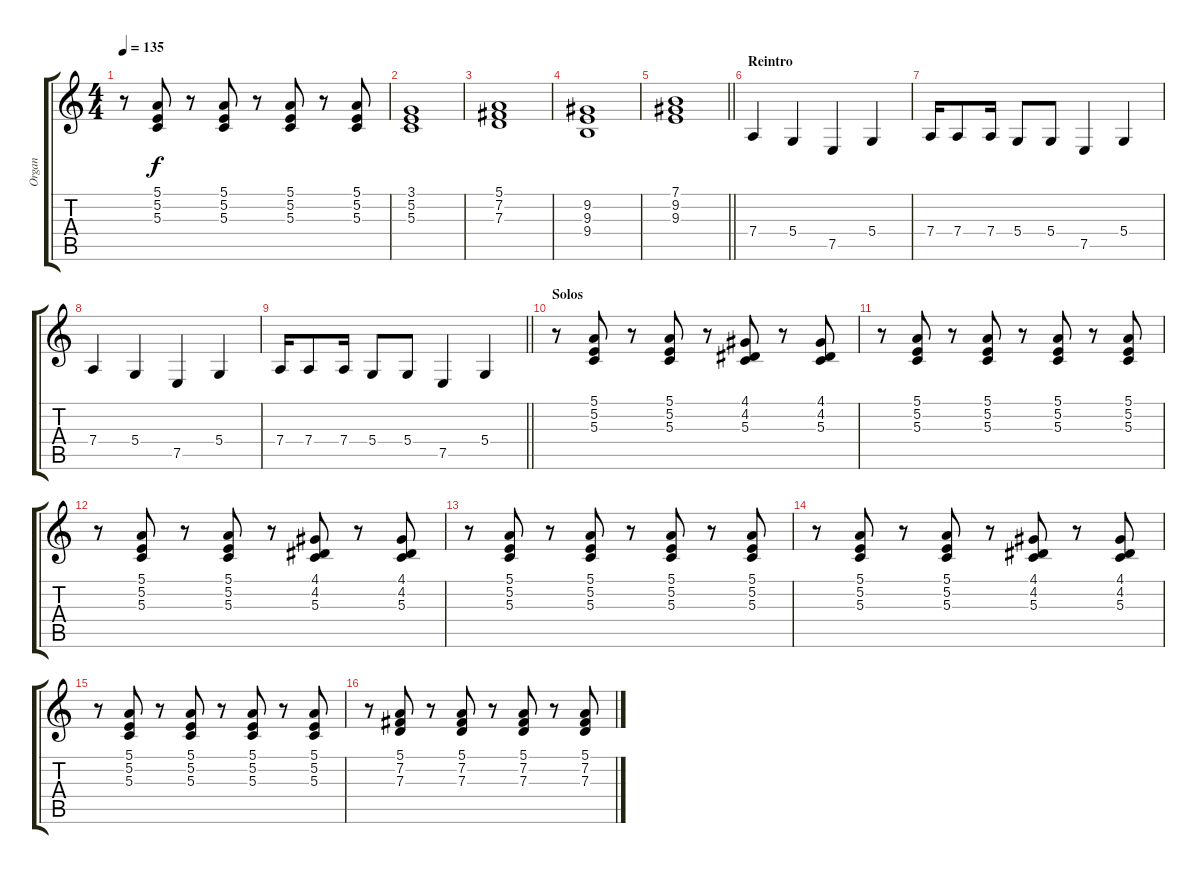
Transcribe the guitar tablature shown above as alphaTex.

\track ("Organ" "Organ") {instrument drawbarorgan}
\staff {score tabs}
\tuning (E4 B3 G3 D3 A2 E2) {hide}
\ts (4 4)
\tempo 135
\clef g2
\ks c
r.8{dy f} (5.1 5.2 5.3).8 r.8 (5.1 5.2 5.3).8 r.8 (5.1 5.2 5.3).8 r.8 (5.1 5.2 5.3).8 |
(3.1 5.2 5.3).1 |
(5.1 7.2 7.3).1 |
(9.2 9.3 9.4).1 |
\barLineRight lightlight
(7.1 9.2 9.3).1 |
\section ("" "Reintro")
7.4.4 5.4.4 7.5.4 5.4.4 |
7.4.16 7.4.8 7.4.16 5.4.8 5.4.8 7.5.4 5.4.4 |
7.4.4 5.4.4 7.5.4 5.4.4 |
\barLineRight lightlight
7.4.16 7.4.8 7.4.16 5.4.8 5.4.8 7.5.4 5.4.4 |
\section ("" "Solos")
r.8 (5.1 5.2 5.3).8 r.8 (5.1 5.2 5.3).8 r.8 (4.1 4.2 5.3).8 r.8 (4.1 4.2 5.3).8 |
r.8 (5.1 5.2 5.3).8 r.8 (5.1 5.2 5.3).8 r.8 (5.1 5.2 5.3).8 r.8 (5.1 5.2 5.3).8 |
r.8 (5.1 5.2 5.3).8 r.8 (5.1 5.2 5.3).8 r.8 (4.1 4.2 5.3).8 r.8 (4.1 4.2 5.3).8 |
r.8 (5.1 5.2 5.3).8 r.8 (5.1 5.2 5.3).8 r.8 (5.1 5.2 5.3).8 r.8 (5.1 5.2 5.3).8 |
r.8 (5.1 5.2 5.3).8 r.8 (5.1 5.2 5.3).8 r.8 (4.1 4.2 5.3).8 r.8 (4.1 4.2 5.3).8 |
r.8 (5.1 5.2 5.3).8 r.8 (5.1 5.2 5.3).8 r.8 (5.1 5.2 5.3).8 r.8 (5.1 5.2 5.3).8 |
r.8 (5.1 7.2 7.3).8 r.8 (5.1 7.2 7.3).8 r.8 (5.1 7.2 7.3).8 r.8 (5.1 7.2 7.3).8
